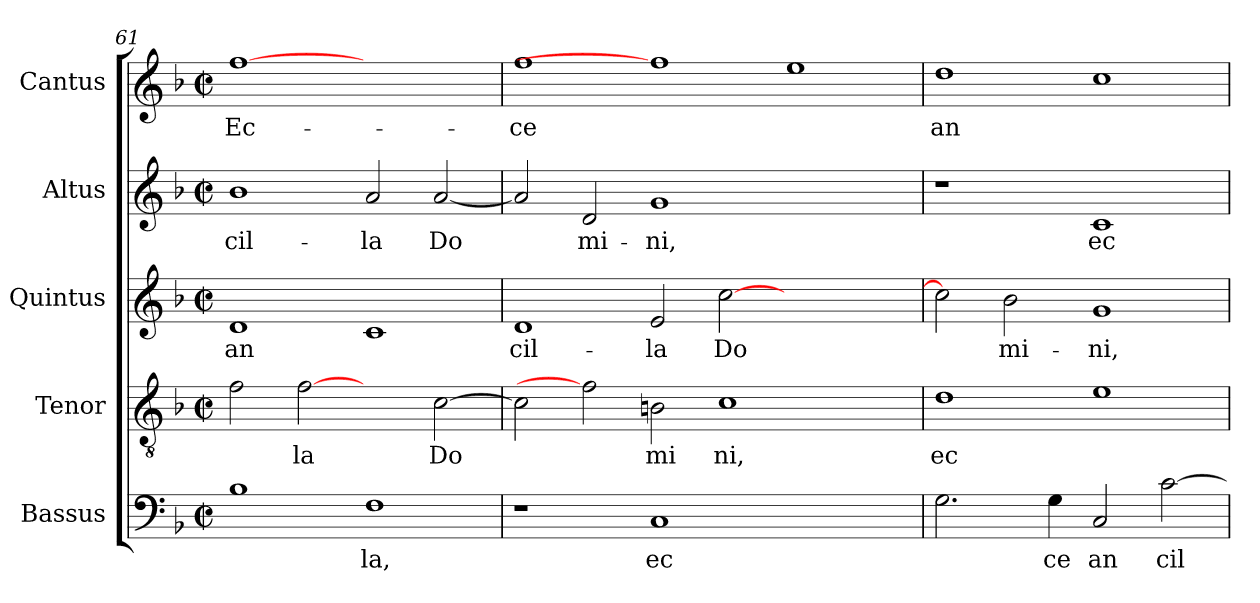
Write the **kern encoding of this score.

**kern	**text	**kern	**text	**kern	**text	**kern	**text	**kern	**text
*part5	*part5	*part4	*part4	*part3	*part3	*part2	*part2	*part1	*part1
*staff5	*staff5	*staff4	*staff4	*staff3	*staff3	*staff2	*staff2	*staff1	*staff1
*I"Bassus	*	*I"Tenor	*	*I"Quintus	*	*I"Altus	*	*I"Cantus	*
*clefF4	*	*clefGv2	*	*clefG2	*	*clefG2	*	*clefG2	*
*k[b-]	*	*k[b-]	*	*k[b-]	*	*k[b-]	*	*k[b-]	*
*F:	*	*F:	*	*F:	*	*F:	*	*F:	*
*M2/2	*	*M2/2	*	*M2/2	*	*M2/2	*	*M2/2	*
*met(c|)	*	*met(c|)	*	*met(c|)	*	*met(c|)	*	*met(c|)	*
=61	=61	=61	=61	=61	=61	=61	=61	=61	=61
!	!LO:LY:b:cj	!	!LO:LY:b:cj	!	!LO:LY:b	!	!LO:LY:b	!	!LO:LY:b:cj
1B-	.	2f\	.	1d	an-	1b-	-cil-	[1ff	Ec-
!	!	!	!LO:LY:b:cj	!	!	!	!	!	!
.	.	[2f	la	.	.	.	.	.	.
!	!LO:LY:b:cj	!	!	!	!LO:LY:b	!	!LO:LY:b	!	!
1F	la,	2ryy	.	1c	--	2a/	-la	1ryy	.
!	!	!	!LO:LY:b:cj	!	!	!	!LO:LY:b	!	!
.	.	[>2c\	Do	.	.	[<2a/	Do-	.	.
=62	=62	=62	=62	=62	=62	=62	=62	=62	=62
!	!	!	!LO:LY:b:cj	!	!LO:LY:b	!	!LO:LY:b	!	!LO:LY:b:cj
1r	.	2c\]	.	1d	-cil-	2a/]	--	1ff	-ce
!	!	!	!	!	!	!	!LO:LY:b	!	!
.	.	2f]	.	.	.	2d/	-mi-	.	.
!	!LO:LY:b:cj	!	!LO:LY:b:cj	!	!LO:LY:b	!	!LO:LY:b	!	!
1C	ec	2Bn\	mi	2e/	-la	1g	-ni,	1ff]	.
!	!	!	!LO:LY:b:cj	!	!LO:LY:b	!	!	!	!
.	.	1c	ni,	[>2cc\	Do-	.	.	.	.
!	!	!	!	!	!	!	!	!	!LO:LY:b:cj
1ryy	.	.	.	1ryy	.	1ryy	.	1ee	.
.	.	2ryy	.	.	.	.	.	.	.
=63	=63	=63	=63	=63	=63	=63	=63	=63	=63
!	!LO:LY:b:cj	!	!LO:LY:b:cj	!	!LO:LY:b	!	!	!	!LO:LY:b:cj
2.G\	.	1d	ec	2cc\]	--	1r	.	1dd	an-
!	!	!	!	!	!LO:LY:b	!	!	!	!
.	.	.	.	2b-\	-mi-	.	.	.	.
!	!LO:LY:b:cj	!	!	!	!	!	!	!	!
4G\	ce	.	.	.	.	.	.	.	.
!	!LO:LY:b:cj	!	!LO:LY:b:cj	!	!LO:LY:b	!	!LO:LY:b	!	!LO:LY:b:cj
2C/	an	1e	.	1g	-ni,	1c	ec-	1cc	--
!	!LO:LY:b:cj	!	!	!	!	!	!	!	!
[>2c\	cil	.	.	.	.	.	.	.	.
=	=	=	=	=	=	=	=	=	=
*-	*-	*-	*-	*-	*-	*-	*-	*-	*-
